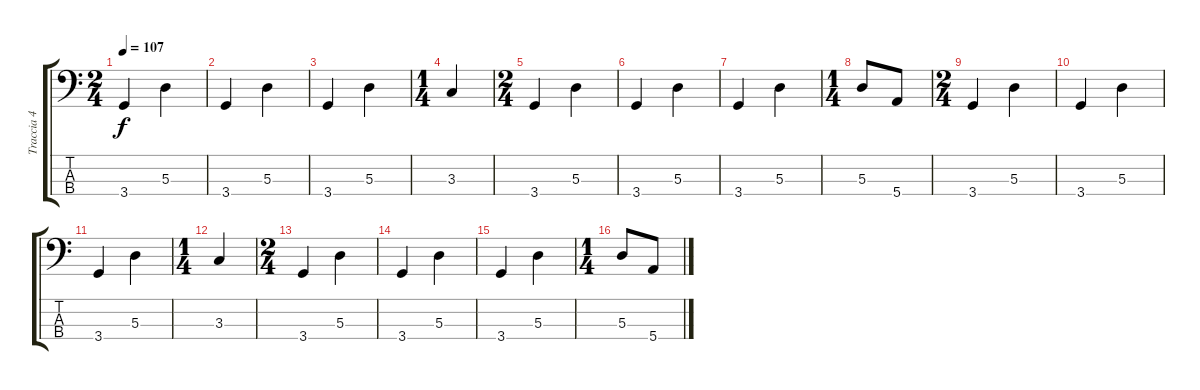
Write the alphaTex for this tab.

\track ("Traccia 4" "Traccia 4") {instrument electricbassfinger}
\staff {score tabs}
\tuning (G2 D2 A1 E1) {hide}
\ts (2 4)
\tempo 107
\clef f4
\ks c
3.4.4{dy f} 5.3.4 |
3.4.4 5.3.4 |
3.4.4 5.3.4 |
\ts (1 4)
3.3.4 |
\ts (2 4)
3.4.4 5.3.4 |
3.4.4 5.3.4 |
3.4.4 5.3.4 |
\ts (1 4)
5.3.8 5.4.8 |
\ts (2 4)
3.4.4 5.3.4 |
3.4.4 5.3.4 |
3.4.4 5.3.4 |
\ts (1 4)
3.3.4 |
\ts (2 4)
3.4.4 5.3.4 |
3.4.4 5.3.4 |
3.4.4 5.3.4 |
\ts (1 4)
5.3.8 5.4.8
